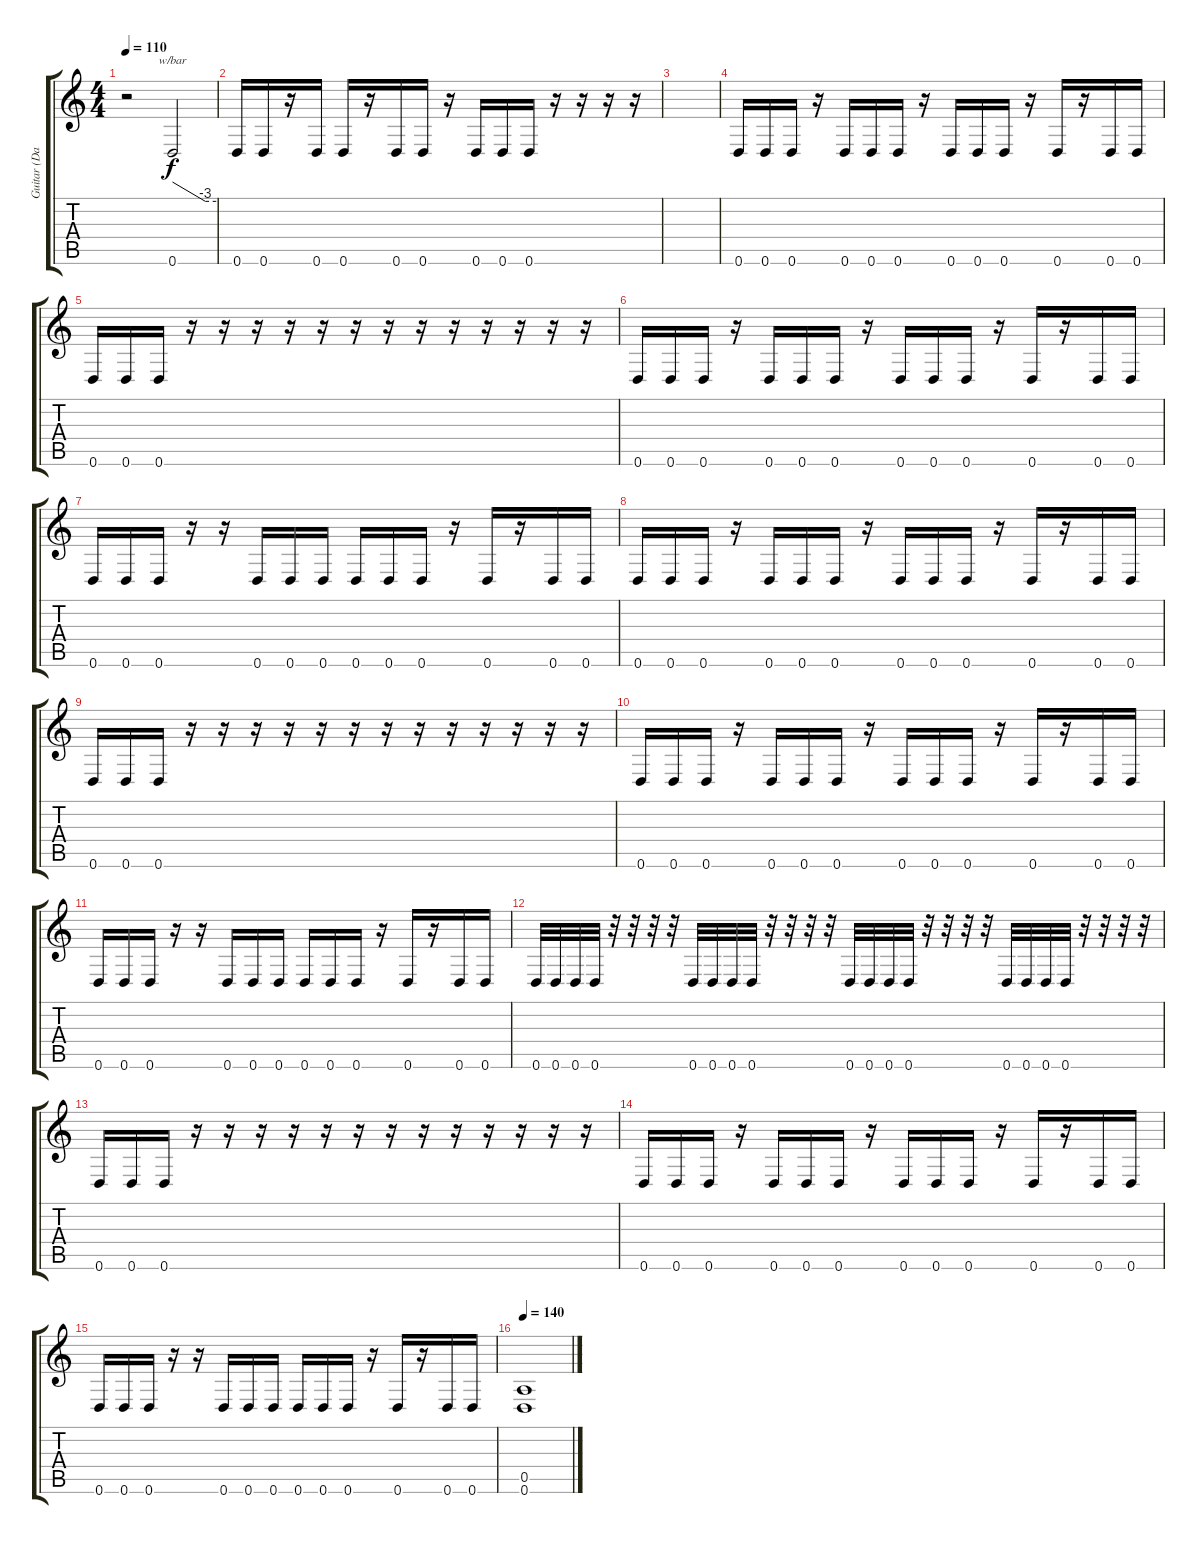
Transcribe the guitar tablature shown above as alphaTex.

\track ("Guitar (Dani)" "Guitar (Da") {instrument distortionguitar}
\staff {score tabs}
\tuning (E4 B3 G3 D3 A2 D2) {hide}
\ts (4 4)
\tempo 110
\clef g2
\ks c
r.2{dy f} 0.6.2{tbe (custom default 0 0 45 -12 60 -12)} |
0.6.16 0.6.16 r.16 0.6.16 0.6.16 r.16 0.6.16 0.6.16 r.16 0.6.16 0.6.16 0.6.16 r.16 r.16 r.16 r.16 |
|
0.6.16 0.6.16 0.6.16 r.16 0.6.16 0.6.16 0.6.16 r.16 0.6.16 0.6.16 0.6.16 r.16 0.6.16 r.16 0.6.16 0.6.16 |
0.6.16 0.6.16 0.6.16 r.16 r.16 r.16 r.16 r.16 r.16 r.16 r.16 r.16 r.16 r.16 r.16 r.16 |
0.6.16 0.6.16 0.6.16 r.16 0.6.16 0.6.16 0.6.16 r.16 0.6.16 0.6.16 0.6.16 r.16 0.6.16 r.16 0.6.16 0.6.16 |
0.6.16 0.6.16 0.6.16 r.16 r.16 0.6.16 0.6.16 0.6.16 0.6.16 0.6.16 0.6.16 r.16 0.6.16 r.16 0.6.16 0.6.16 |
0.6.16 0.6.16 0.6.16 r.16 0.6.16 0.6.16 0.6.16 r.16 0.6.16 0.6.16 0.6.16 r.16 0.6.16 r.16 0.6.16 0.6.16 |
0.6.16 0.6.16 0.6.16 r.16 r.16 r.16 r.16 r.16 r.16 r.16 r.16 r.16 r.16 r.16 r.16 r.16 |
0.6.16 0.6.16 0.6.16 r.16 0.6.16 0.6.16 0.6.16 r.16 0.6.16 0.6.16 0.6.16 r.16 0.6.16 r.16 0.6.16 0.6.16 |
0.6.16 0.6.16 0.6.16 r.16 r.16 0.6.16 0.6.16 0.6.16 0.6.16 0.6.16 0.6.16 r.16 0.6.16 r.16 0.6.16 0.6.16 |
0.6.32 0.6.32 0.6.32 0.6.32 r.32 r.32 r.32 r.32 0.6.32 0.6.32 0.6.32 0.6.32 r.32 r.32 r.32 r.32 0.6.32 0.6.32 0.6.32 0.6.32 r.32 r.32 r.32 r.32 0.6.32 0.6.32 0.6.32 0.6.32 r.32 r.32 r.32 r.32 |
0.6.16 0.6.16 0.6.16 r.16 r.16 r.16 r.16 r.16 r.16 r.16 r.16 r.16 r.16 r.16 r.16 r.16 |
0.6.16 0.6.16 0.6.16 r.16 0.6.16 0.6.16 0.6.16 r.16 0.6.16 0.6.16 0.6.16 r.16 0.6.16 r.16 0.6.16 0.6.16 |
0.6.16 0.6.16 0.6.16 r.16 r.16 0.6.16 0.6.16 0.6.16 0.6.16 0.6.16 0.6.16 r.16 0.6.16 r.16 0.6.16 0.6.16 |
\tempo 140
(0.5 0.6).1
